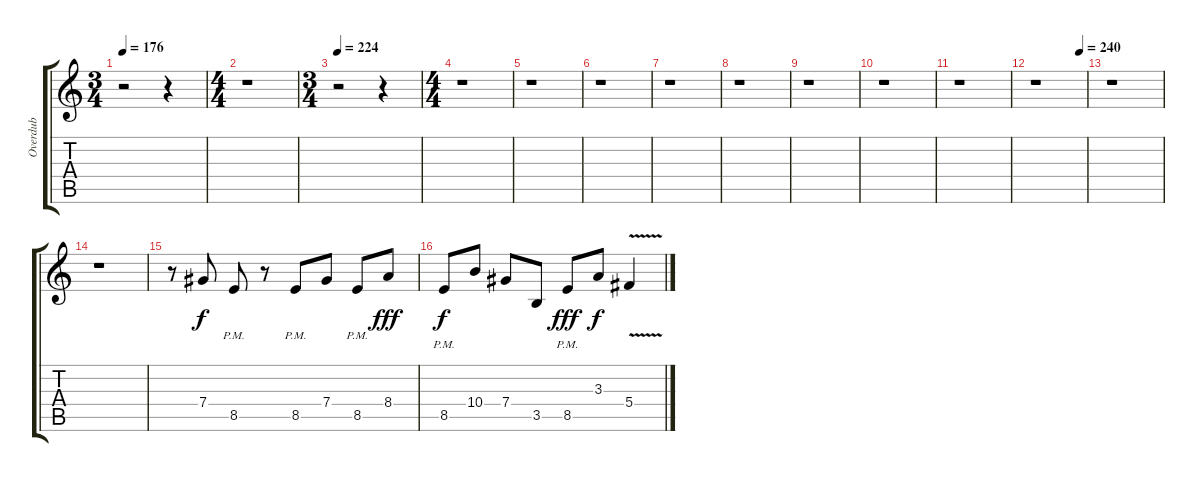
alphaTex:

\track ("Overdub" "Overdub") {instrument overdrivenguitar}
\staff {score tabs}
\tuning (Eb4 Bb3 Gb3 Db3 Ab2 Db2) {hide}
\ts (3 4)
\tempo 176
\clef g2
\ks c
r.2{dy f} r.4 |
\ts (4 4)
r.1 |
\ts (3 4)
\tempo 224
r.2 r.4 |
\ts (4 4)
r.1 |
r.1 |
r.1 |
r.1 |
r.1 |
r.1 |
r.1 |
r.1 |
\tempo (240 0.875)
r.1 |
r.1 |
r.1 |
r.8{volume 16 balance 12} 7.4.8 8.5{pm}.8 r.8 8.5{pm}.8 7.4.8 8.5{pm}.8 8.4.8{dy fff} |
8.5{pm}.8{dy f} 10.4.8 7.4.8 3.5.8 8.5{pm}.8{dy fff} 3.3.8{dy f} 5.4{v}.4
